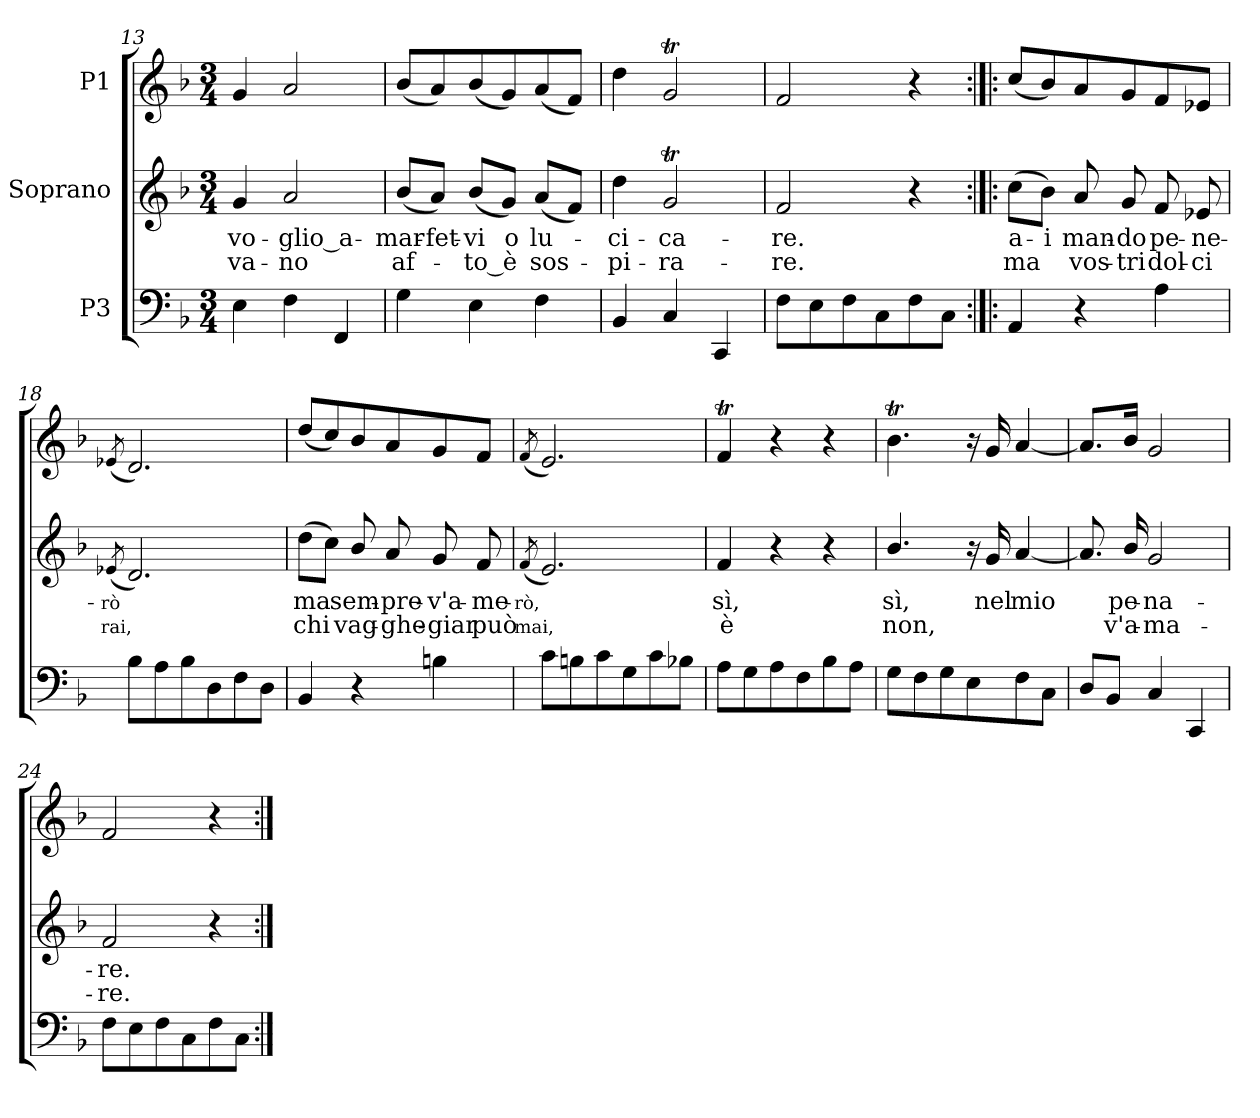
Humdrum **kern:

**kern	**kern	**text	**text	**kern
*part3	*part2	*part2	*part2	*part1
*staff3	*staff2	*staff2	*staff2	*staff1
*I"P3	*I"Soprano	*	*	*I"P1
*clefF4	*clefG2	*	*	*clefG2
*k[b-]	*k[b-]	*	*	*k[b-]
*F:	*F:	*	*	*F:
*M3/4	*M3/4	*	*	*M3/4
=13	=13	=13	=13	=13
!	!	!LO:LY:b:color=#000000	!LO:LY:b:color=#000000	!
4Ei\	4gi/	vo-	va-	4gi/
!	!	!LO:LY:b:color=#000000	!LO:LY:b:color=#000000	!
4Fi\	2ai/	-glio_a-	-no	2ai/
4FFi/	.	.	.	.
=14	=14	=14	=14	=14
!	!	!LO:LY:b:color=#000000	!LO:LY:b:color=#000000	!
4Gi\	(8b-i/L	-mar-	af-	(8b-i/L
!	!	!LO:LY:b:color=#000000	!	!
.	8ai/J)	-fet-	.	8ai/)
!	!	!LO:LY:b:color=#000000	!LO:LY:b:color=#000000	!
4Ei\	(8b-i/L	-vi	-to_è	(8b-i/
!	!	!LO:LY:b:color=#000000	!	!
.	8gi/J)	o	.	8gi/)
!	!	!LO:LY:b:color=#000000	!LO:LY:b:color=#000000	!
4Fi\	(8ai/L	lu-	sos-	(8ai/
.	8fi/J)	.	.	8fi/J)
=15	=15	=15	=15	=15
!	!	!LO:LY:b:color=#000000	!LO:LY:b:color=#000000	!
4BB-i/	4ddi\	-ci-	-pi-	4ddi\
!	!	!LO:LY:b:color=#000000	!LO:LY:b:color=#000000	!
4Ci/	2gTi/	-ca-	-ra-	2gTi/
4CCi/	.	.	.	.
=16	=16	=16	=16	=16
!	!	!LO:LY:b:color=#000000	!LO:LY:b:color=#000000	!
8Fi\L	2fi/	-re.	-re.	2fi/
8Ei\	.	.	.	.
8Fi\	.	.	.	.
8Ci\	.	.	.	.
8Fi\	4r	.	.	4r
8Ci\J	.	.	.	.
!!LO:LB:g=z
=17:|!|:	=17:|!|:	=17:|!|:	=17:|!|:	=17:|!|:
!	!	!LO:LY:b:color=#000000	!LO:LY:b:color=#000000	!
4AAi/	(8cci\L	a-	ma	(8cci/L
!	!	!LO:LY:b:color=#000000	!	!
.	8b-i\J)	i	.	8b-i/)
!	!	!LO:LY:b:color=#000000	!LO:LY:b:color=#000000	!
4r	8ai/	-man-	vos-	8ai/
!	!	!LO:LY:b:color=#000000	!LO:LY:b:color=#000000	!
.	8gi/	-do	-tri	8gi/
!	!	!LO:LY:b:color=#000000	!LO:LY:b:color=#000000	!
4Ai\	8fi/	pe-	dol-	8fi/
!	!	!LO:LY:b:color=#000000	!LO:LY:b:color=#000000	!
.	8e-Xi/	-ne-	-ci	8e-Xi/J
=18	=18	=18	=18	=18
!	!	!LO:LY:b:color=#000000	!LO:LY:b:color=#000000	!
.	(8qe-i/	-rò	rai,	(8qe-i/
8B-i\L	2.di/)	.	.	2.di/)
8Ai\	.	.	.	.
8B-i\	.	.	.	.
8Di\	.	.	.	.
8Fi\	.	.	.	.
8Di\J	.	.	.	.
=19	=19	=19	=19	=19
!	!	!LO:LY:b:color=#000000	!LO:LY:b:color=#000000	!
4BB-i/	(8ddi\L	ma	chi	(8ddi/L
.	8cci\J)	.	.	8cci/)
!	!	!LO:LY:b:color=#000000	!LO:LY:b:color=#000000	!
4r	8b-i/	sem-	vag-	8b-i/
!	!	!LO:LY:b:color=#000000	!LO:LY:b:color=#000000	!
.	8ai/	-pre-	-ghe-	8ai/
!	!	!LO:LY:b:color=#000000	!LO:LY:b:color=#000000	!
4Bni\	8gi/	-v'a-	-giar	8gi/
!	!	!LO:LY:b:color=#000000	!LO:LY:b:color=#000000	!
.	8fi/	-me-	può	8fi/J
=20	=20	=20	=20	=20
!	!	!LO:LY:b:color=#000000	!LO:LY:b:color=#000000	!
.	(8qfi/	-rò,	mai,	(8qfi/
8ci\L	2.ei/)	.	.	2.ei/)
8Bni\	.	.	.	.
8ci\	.	.	.	.
8Gi\	.	.	.	.
8ci\	.	.	.	.
8B-Xi\J	.	.	.	.
=21	=21	=21	=21	=21
!	!	!LO:LY:b:color=#000000	!LO:LY:b:color=#000000	!
8Ai\L	4fi/	sì,	è	4fTi/
8Gi\	.	.	.	.
8Ai\	4r	.	.	4r
8Fi\	.	.	.	.
8B-i\	4r	.	.	4r
8Ai\J	.	.	.	.
=22	=22	=22	=22	=22
!	!	!LO:LY:b:color=#000000	!LO:LY:b:color=#000000	!
8Gi\L	4.b-i/	sì,	non,	4.b-Ti\
8Fi\	.	.	.	.
8Gi\	.	.	.	.
8Ei\	16r	.	.	16r
!	!	!LO:LY:b:color=#000000	!	!
.	16gi/	nel	.	16gi/
!	!	!LO:LY:b:color=#000000	!	!
8Fi\	[4ai/	mio	.	[4ai/
8Ci\J	.	.	.	.
!!LO:LB:g=z
=23	=23	=23	=23	=23
8Di/L	8.ai/]	.	.	8.ai/L]
8BB-i/J	.	.	.	.
!	!	!LO:LY:b:color=#000000	!LO:LY:b:color=#000000	!
.	16b-i/	pe-	v'a-	16b-i/Jk
!	!	!LO:LY:b:color=#000000	!LO:LY:b:color=#000000	!
4Ci/	2gi/	-na-	-ma-	2gi/
4CCi/	.	.	.	.
=24	=24	=24	=24	=24
!	!	!LO:LY:b:color=#000000	!LO:LY:b:color=#000000	!
8Fi\L	2fi/	-re.	-re.	2fi/
8Ei\	.	.	.	.
8Fi\	.	.	.	.
8Ci\	.	.	.	.
8Fi\	4r	.	.	4r
8Ci\J	.	.	.	.
=:|!	=:|!	=:|!	=:|!	=:|!
*-	*-	*-	*-	*-
